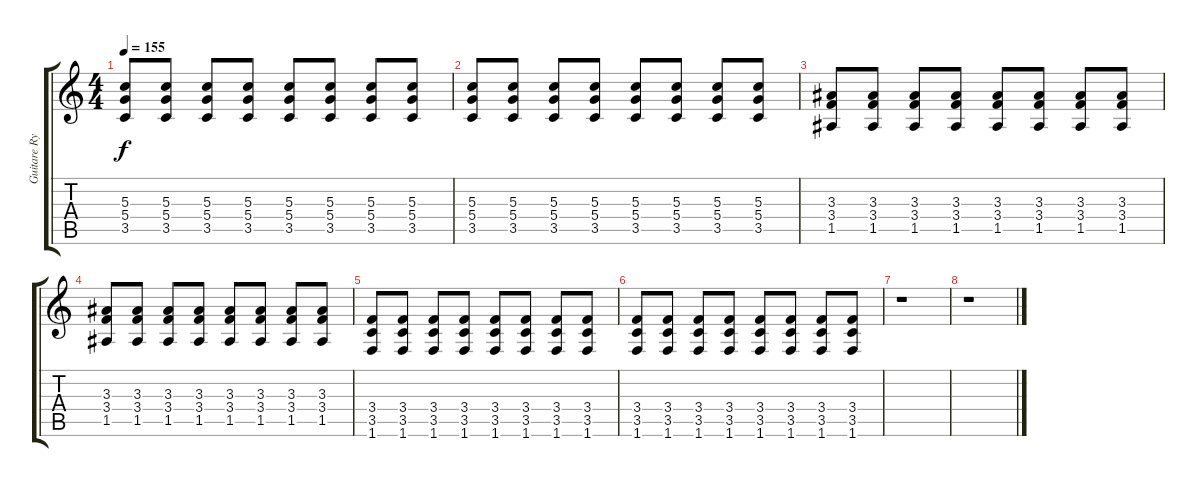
\track ("Guitare Rythmique" "Guitare Ry") {instrument overdrivenguitar}
\staff {score tabs}
\tuning (E4 B3 G3 D3 A2 E2) {hide}
\ts (4 4)
\tempo 155
\clef g2
\ks c
(5.3 5.4 3.5).8{dy f} (5.3 5.4 3.5).8 (5.3 5.4 3.5).8 (5.3 5.4 3.5).8 (5.3 5.4 3.5).8 (5.3 5.4 3.5).8 (5.3 5.4 3.5).8 (5.3 5.4 3.5).8 |
(5.3 5.4 3.5).8 (5.3 5.4 3.5).8 (5.3 5.4 3.5).8 (5.3 5.4 3.5).8 (5.3 5.4 3.5).8 (5.3 5.4 3.5).8 (5.3 5.4 3.5).8 (5.3 5.4 3.5).8 |
(3.3 3.4 1.5).8 (3.3 3.4 1.5).8 (3.3 3.4 1.5).8 (3.3 3.4 1.5).8 (3.3 3.4 1.5).8 (3.3 3.4 1.5).8 (3.3 3.4 1.5).8 (3.3 3.4 1.5).8 |
(3.3 3.4 1.5).8 (3.3 3.4 1.5).8 (3.3 3.4 1.5).8 (3.3 3.4 1.5).8 (3.3 3.4 1.5).8 (3.3 3.4 1.5).8 (3.3 3.4 1.5).8 (3.3 3.4 1.5).8 |
(3.4 3.5 1.6).8 (3.4 3.5 1.6).8 (3.4 3.5 1.6).8 (3.4 3.5 1.6).8 (3.4 3.5 1.6).8 (3.4 3.5 1.6).8 (3.4 3.5 1.6).8 (3.4 3.5 1.6).8 |
(3.4 3.5 1.6).8 (3.4 3.5 1.6).8 (3.4 3.5 1.6).8 (3.4 3.5 1.6).8 (3.4 3.5 1.6).8 (3.4 3.5 1.6).8 (3.4 3.5 1.6).8 (3.4 3.5 1.6).8 |
r.1 |
r.1
